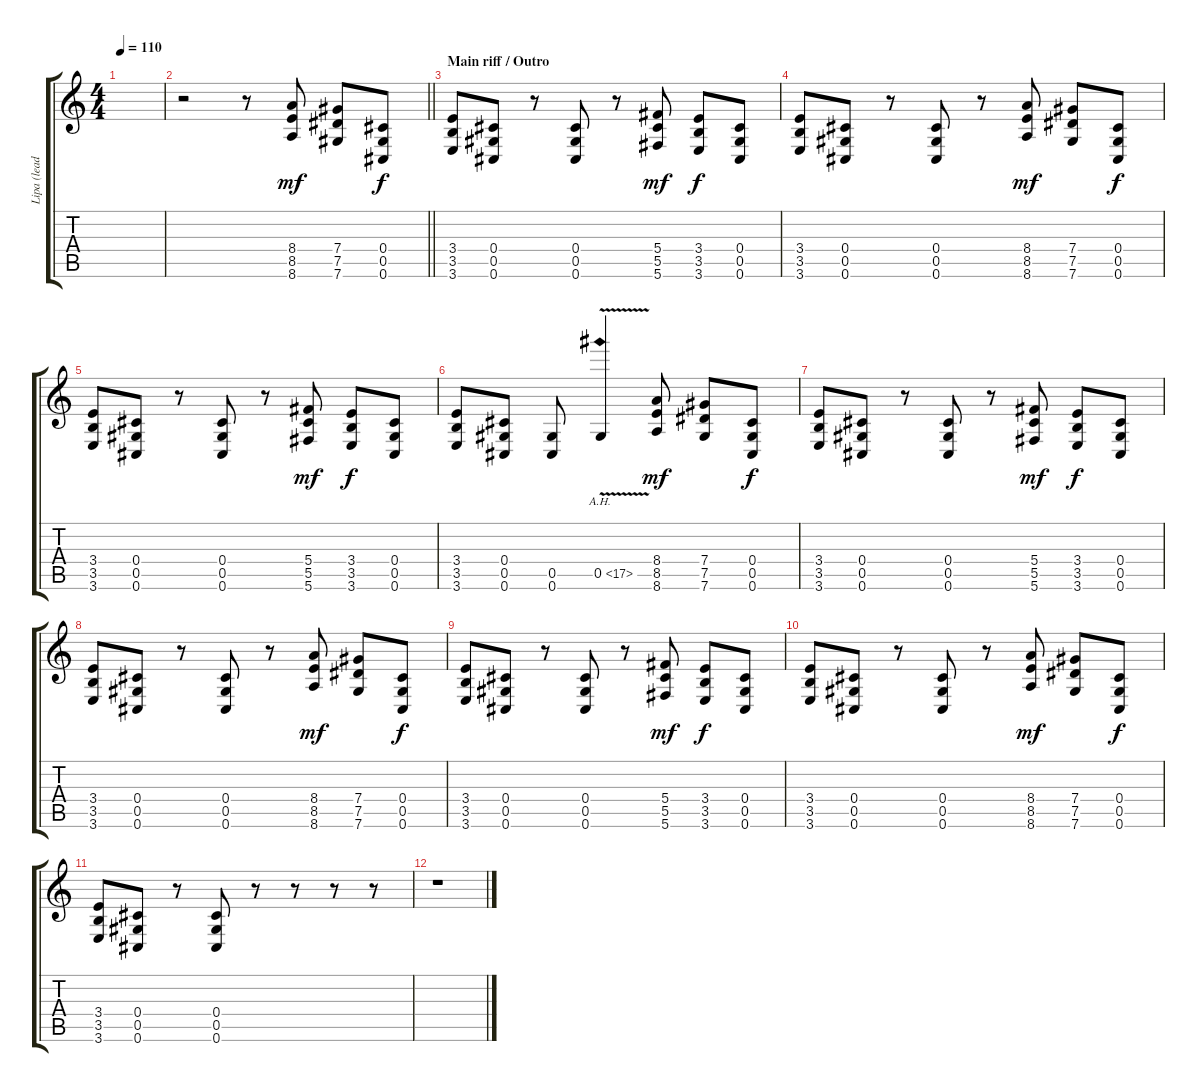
\track ("Lipa (lead)" "Lipa (lead") {instrument overdrivenguitar}
\staff {score tabs}
\tuning (Eb4 Bb3 Gb3 Db3 Ab2 Db2) {hide}
\ts (4 4)
\tempo 110
\clef g2
\ks c
|
\barLineRight lightlight
r.2 r.8{volume 10} (8.4 8.5 8.6).8{dy mf} (7.4 7.5 7.6).8 (0.4 0.5 0.6).8{dy f} |
\section ("" "Main riff / Outro")
(3.4 3.5 3.6).8 (0.4 0.5 0.6).8 r.8 (0.4 0.5 0.6).8 r.8 (5.4 5.5 5.6).8{dy mf} (3.4 3.5 3.6).8{dy f} (0.4 0.5 0.6).8 |
(3.4 3.5 3.6).8 (0.4 0.5 0.6).8 r.8 (0.4 0.5 0.6).8 r.8 (8.4 8.5 8.6).8{dy mf} (7.4 7.5 7.6).8 (0.4 0.5 0.6).8{dy f} |
(3.4 3.5 3.6).8 (0.4 0.5 0.6).8 r.8 (0.4 0.5 0.6).8 r.8 (5.4 5.5 5.6).8{dy mf} (3.4 3.5 3.6).8{dy f} (0.4 0.5 0.6).8 |
(3.4 3.5 3.6).8 (0.4 0.5 0.6).8 (0.5 0.6).8 0.5{ah 17 v}.4 (8.4 8.5 8.6).8{dy mf} (7.4 7.5 7.6).8 (0.4 0.5 0.6).8{dy f} |
(3.4 3.5 3.6).8 (0.4 0.5 0.6).8 r.8 (0.4 0.5 0.6).8 r.8 (5.4 5.5 5.6).8{dy mf} (3.4 3.5 3.6).8{dy f} (0.4 0.5 0.6).8 |
(3.4 3.5 3.6).8 (0.4 0.5 0.6).8 r.8 (0.4 0.5 0.6).8 r.8 (8.4 8.5 8.6).8{dy mf} (7.4 7.5 7.6).8 (0.4 0.5 0.6).8{dy f} |
(3.4 3.5 3.6).8 (0.4 0.5 0.6).8 r.8 (0.4 0.5 0.6).8 r.8 (5.4 5.5 5.6).8{dy mf} (3.4 3.5 3.6).8{dy f} (0.4 0.5 0.6).8 |
(3.4 3.5 3.6).8 (0.4 0.5 0.6).8 r.8 (0.4 0.5 0.6).8 r.8 (8.4 8.5 8.6).8{dy mf} (7.4 7.5 7.6).8 (0.4 0.5 0.6).8{dy f} |
(3.4 3.5 3.6).8 (0.4 0.5 0.6).8 r.8 (0.4 0.5 0.6).8 r.8 r.8 r.8 r.8 |
r.1
